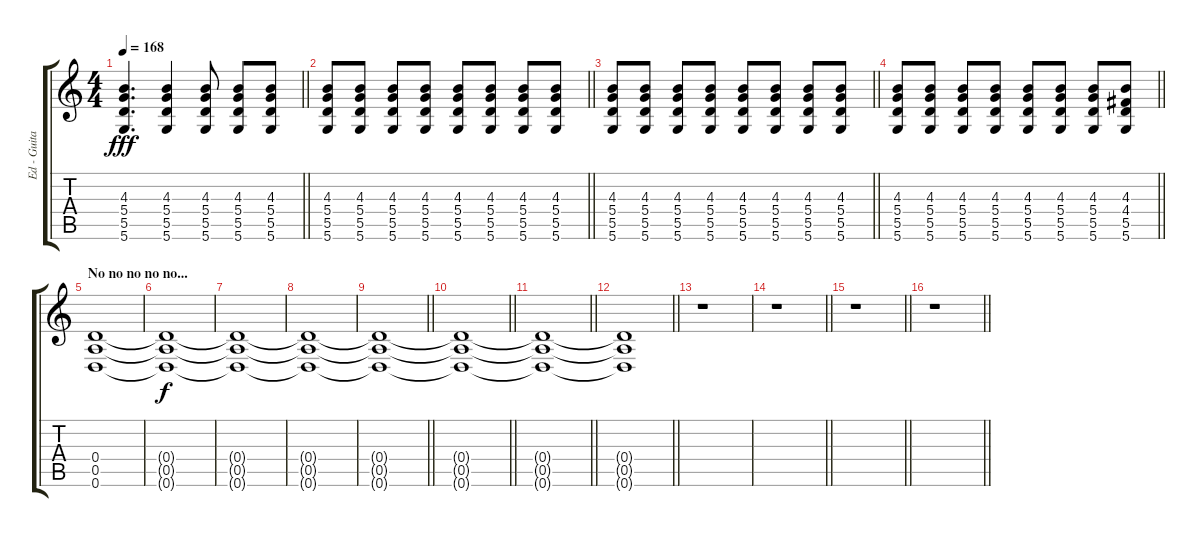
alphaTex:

\track ("Ed - Guitar" "Ed - Guita") {instrument overdrivenguitar}
\staff {score tabs}
\tuning (E4 B3 G3 D3 A2 D2) {hide}
\ts (4 4)
\tempo 168
\clef g2
\barLineRight lightlight
\ks c
(4.3 5.4 5.5 5.6).4{d dy fff} (4.3 5.4 5.5 5.6).4 (4.3 5.4 5.5 5.6).8 (4.3 5.4 5.5 5.6).8 (4.3 5.4 5.5 5.6).8 |
\barLineRight lightlight
(4.3 5.4 5.5 5.6).8 (4.3 5.4 5.5 5.6).8 (4.3 5.4 5.5 5.6).8 (4.3 5.4 5.5 5.6).8 (4.3 5.4 5.5 5.6).8 (4.3 5.4 5.5 5.6).8 (4.3 5.4 5.5 5.6).8 (4.3 5.4 5.5 5.6).8 |
\barLineRight lightlight
(4.3 5.4 5.5 5.6).8 (4.3 5.4 5.5 5.6).8 (4.3 5.4 5.5 5.6).8 (4.3 5.4 5.5 5.6).8 (4.3 5.4 5.5 5.6).8 (4.3 5.4 5.5 5.6).8 (4.3 5.4 5.5 5.6).8 (4.3 5.4 5.5 5.6).8 |
\barLineRight lightlight
(4.3 5.4 5.5 5.6).8 (4.3 5.4 5.5 5.6).8 (4.3 5.4 5.5 5.6).8 (4.3 5.4 5.5 5.6).8 (4.3 5.4 5.5 5.6).8 (4.3 5.4 5.5 5.6).8 (4.3 5.4 5.5 5.6).8 (4.3 4.4 5.5 5.6).8 |
\section ("" "No no no no no...")
(0.4 0.5 0.6).1 |
(0.4{t} 0.5{t} 0.6{t}).1{dy f volume 12} |
(0.4{t} 0.5{t} 0.6{t}).1{volume 10} |
(0.4{t} 0.5{t} 0.6{t}).1{volume 8} |
\barLineRight lightlight
(0.4{t} 0.5{t} 0.6{t}).1{volume 6} |
\barLineRight lightlight
(0.4{t} 0.5{t} 0.6{t}).1{volume 4} |
\barLineRight lightlight
(0.4{t} 0.5{t} 0.6{t}).1{volume 2} |
\barLineRight lightlight
(0.4{t} 0.5{t} 0.6{t}).1{volume 0} |
r.1 |
\barLineRight lightlight
r.1 |
\barLineRight lightlight
r.1 |
\barLineRight lightlight
r.1
